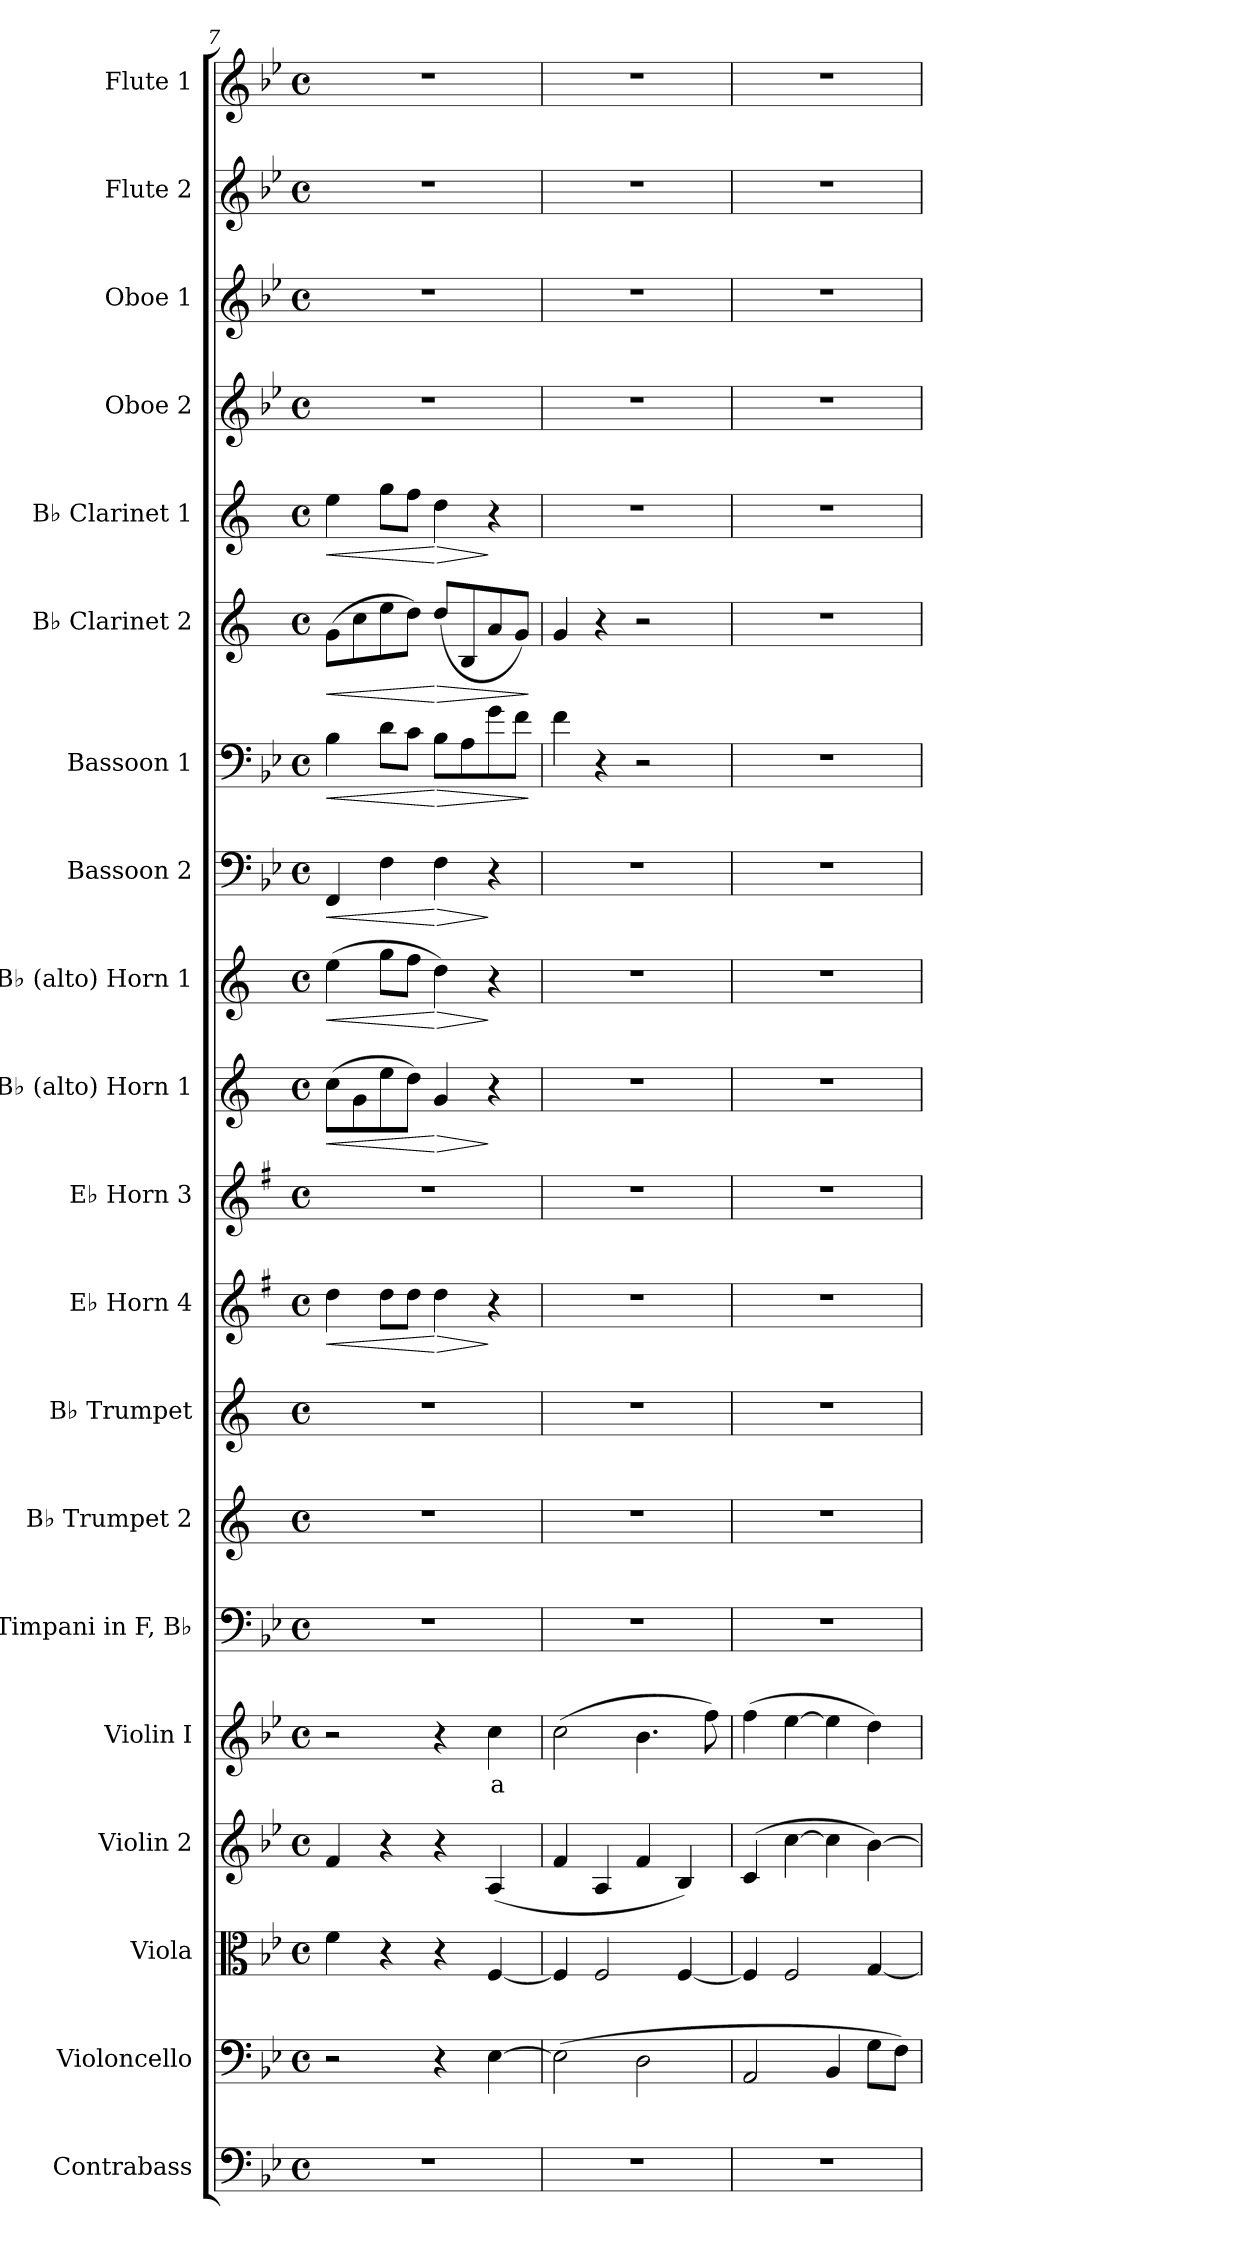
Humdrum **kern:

**kern	**kern	**kern	**kern	**kern	**text	**kern	**kern	**kern	**kern	**dynam	**kern	**kern	**dynam	**kern	**dynam	**kern	**dynam	**kern	**dynam	**kern	**dynam	**kern	**dynam	**kern	**kern	**kern	**kern
*part20	*part19	*part18	*part17	*part16	*part16	*part15	*part14	*part13	*part12	*part12	*part11	*part10	*part10	*part9	*part9	*part8	*part8	*part7	*part7	*part6	*part6	*part5	*part5	*part4	*part3	*part2	*part1
*staff20	*staff19	*staff18	*staff17	*staff16	*staff16	*staff15	*staff14	*staff13	*staff12	*staff12	*staff11	*staff10	*staff10	*staff9	*staff9	*staff8	*staff8	*staff7	*staff7	*staff6	*staff6	*staff5	*staff5	*staff4	*staff3	*staff2	*staff1
*I"Contrabass	*I"Violoncello	*I"Viola	*I"Violin 2	*I"Violin I	*	*I"Timpani in F, B♭	*I"B♭ Trumpet 2	*I"B♭ Trumpet	*I"E♭ Horn 4	*	*I"E♭ Horn 3	*I"B♭ (alto) Horn 1	*	*I"B♭ (alto) Horn 1	*	*I"Bassoon 2	*	*I"Bassoon 1	*	*I"B♭ Clarinet 2	*	*I"B♭ Clarinet 1	*	*I"Oboe 2	*I"Oboe 1	*I"Flute 2	*I"Flute 1
*I'Cb	*I'Vc	*I'Vla	*I'Vl 2	*I'Vl 1	*	*I'Timp	*I'Tpt 2	*I'Tpt 1	*I'Hn 4	*	*I'Hn 3	*I'Hn 2	*	*I'Hn 1	*	*I'Bsn 2	*	*I'Bsn 1	*	*I'Cl 2	*	*I'Cl 1	*	*I'Ob 2	*I'Ob 1	*I'Fl 2	*I'Fl 1
*clefF4	*clefF4	*clefC3	*clefG2	*clefG2	*	*clefF4	*clefG2	*clefG2	*clefG2	*	*clefG2	*clefG2	*	*clefG2	*	*clefF4	*	*clefF4	*	*clefG2	*	*clefG2	*	*clefG2	*clefG2	*clefG2	*clefG2
*ITrd7c12	*	*	*	*	*	*	*ITrd1c2	*ITrd1c2	*ITrd5c9	*	*ITrd5c9	*ITrd1c2	*	*ITrd1c2	*	*	*	*	*	*ITrd1c2	*	*ITrd1c2	*	*	*	*	*
*k[b-e-]	*k[b-e-]	*k[b-e-]	*k[b-e-]	*k[b-e-]	*	*k[b-e-]	*k[b-e-]	*k[b-e-]	*k[b-e-]	*	*k[b-e-]	*k[b-e-]	*	*k[b-e-]	*	*k[b-e-]	*	*k[b-e-]	*	*k[b-e-]	*	*k[b-e-]	*	*k[b-e-]	*k[b-e-]	*k[b-e-]	*k[b-e-]
*M4/4	*M4/4	*M4/4	*M4/4	*M4/4	*	*M4/4	*M4/4	*M4/4	*M4/4	*	*M4/4	*M4/4	*	*M4/4	*	*M4/4	*	*M4/4	*	*M4/4	*	*M4/4	*	*M4/4	*M4/4	*M4/4	*M4/4
*met(c)	*met(c)	*met(c)	*met(c)	*met(c)	*	*met(c)	*met(c)	*met(c)	*met(c)	*	*met(c)	*met(c)	*	*met(c)	*	*met(c)	*	*met(c)	*	*met(c)	*	*met(c)	*	*met(c)	*met(c)	*met(c)	*met(c)
=7	=7	=7	=7	=7	=7	=7	=7	=7	=7	=7	=7	=7	=7	=7	=7	=7	=7	=7	=7	=7	=7	=7	=7	=7	=7	=7	=7
!	!	!	!	!	!	!	!	!	!	!LO:HP:b	!	!	!LO:HP:b	!	!LO:HP:b	!	!LO:HP:b	!	!LO:HP:b	!	!LO:HP:b	!	!LO:HP:b	!	!	!	!
1r	2r	4f\	4f/	2r	.	1r	1r	1r	4f\	<	1r	(>8b-\L	<	(>4dd\	<	4FF/	<	4B-\	<	(>8f\L	<	4dd\	<	1r	1r	1r	1r
.	.	.	.	.	.	.	.	.	.	.	.	8f\	.	.	.	.	.	.	.	8b-\	.	.	.	.	.	.	.
.	.	4r	4r	.	.	.	.	.	8f\L	.	.	8dd\	.	8ff\L	.	4F\	.	8d\L	.	8dd\	.	8ff\L	.	.	.	.	.
.	.	.	.	.	.	.	.	.	8f\J	.	.	8cc\J)	.	8ee-\J	.	.	.	8c\J	.	8cc\J)	.	8ee-\J	.	.	.	.	.
!	!	!	!	!	!	!	!	!	!	!LO:HP:n=1:b	!	!	!LO:HP:n=1:b	!	!LO:HP:n=1:b	!	!LO:HP:n=1:b	!	!LO:HP:n=1:b	!	!LO:HP:n=1:b	!	!LO:HP:n=1:b	!	!	!	!
.	4r	4r	4r	4r	.	.	.	.	4f\	[ >	.	4f/	[ >	4cc\)	[ >	4F\	[ >	8B-\L	[ >	(<8cc/L	[ >	4cc\	[ >	.	.	.	.
.	.	.	.	.	.	.	.	.	.	.	.	.	.	.	.	.	.	8A\	.	8A/	.	.	.	.	.	.	.
!	!	!	!	!	!LO:LY:b:color=#FF0000	!	!	!	!	!	!	!	!	!	!	!	!	!	!	!	!	!	!	!	!	!	!
.	[4E-\	[4F/	(<4A/	4cc\	a	.	.	.	4r	]	.	4r	]	4r	]	4r	]	8g\	.	8g/	.	4r	]	.	.	.	.
.	.	.	.	.	.	.	.	.	.	.	.	.	.	.	.	.	.	8f\J	.	8f/J)	.	.	.	.	.	.	.
.	.	.	.	.	.	.	.	.	.	.	.	.	.	.	.	.	.	.	]	.	]	.	.	.	.	.	.
=8	=8	=8	=8	=8	=8	=8	=8	=8	=8	=8	=8	=8	=8	=8	=8	=8	=8	=8	=8	=8	=8	=8	=8	=8	=8	=8	=8
1r	(>2E-\]	4F/]	4f/	(>2cc\	.	1r	1r	1r	1r	.	1r	1r	.	1r	.	1r	.	4f\	.	4f/	.	1r	.	1r	1r	1r	1r
.	.	2F/	4A/	.	.	.	.	.	.	.	.	.	.	.	.	.	.	4r	.	4r	.	.	.	.	.	.	.
.	2D\	.	4f/	4.b-\	.	.	.	.	.	.	.	.	.	.	.	.	.	2r	.	2r	.	.	.	.	.	.	.
.	.	[4F/	4B-/)	.	.	.	.	.	.	.	.	.	.	.	.	.	.	.	.	.	.	.	.	.	.	.	.
.	.	.	.	8ff\)	.	.	.	.	.	.	.	.	.	.	.	.	.	.	.	.	.	.	.	.	.	.	.
=9	=9	=9	=9	=9	=9	=9	=9	=9	=9	=9	=9	=9	=9	=9	=9	=9	=9	=9	=9	=9	=9	=9	=9	=9	=9	=9	=9
1r	2AA/	4F/]	(>4c/	(>4ff\	.	1r	1r	1r	1r	.	1r	1r	.	1r	.	1r	.	1r	.	1r	.	1r	.	1r	1r	1r	1r
.	.	2F/	[4cc\	[4ee-\	.	.	.	.	.	.	.	.	.	.	.	.	.	.	.	.	.	.	.	.	.	.	.
.	4BB-/	.	4cc\]	4ee-\]	.	.	.	.	.	.	.	.	.	.	.	.	.	.	.	.	.	.	.	.	.	.	.
.	8G\L	[4G/	[4b-\)	4dd\)	.	.	.	.	.	.	.	.	.	.	.	.	.	.	.	.	.	.	.	.	.	.	.
.	8F\J)	.	.	.	.	.	.	.	.	.	.	.	.	.	.	.	.	.	.	.	.	.	.	.	.	.	.
=	=	=	=	=	=	=	=	=	=	=	=	=	=	=	=	=	=	=	=	=	=	=	=	=	=	=	=
*-	*-	*-	*-	*-	*-	*-	*-	*-	*-	*-	*-	*-	*-	*-	*-	*-	*-	*-	*-	*-	*-	*-	*-	*-	*-	*-	*-
